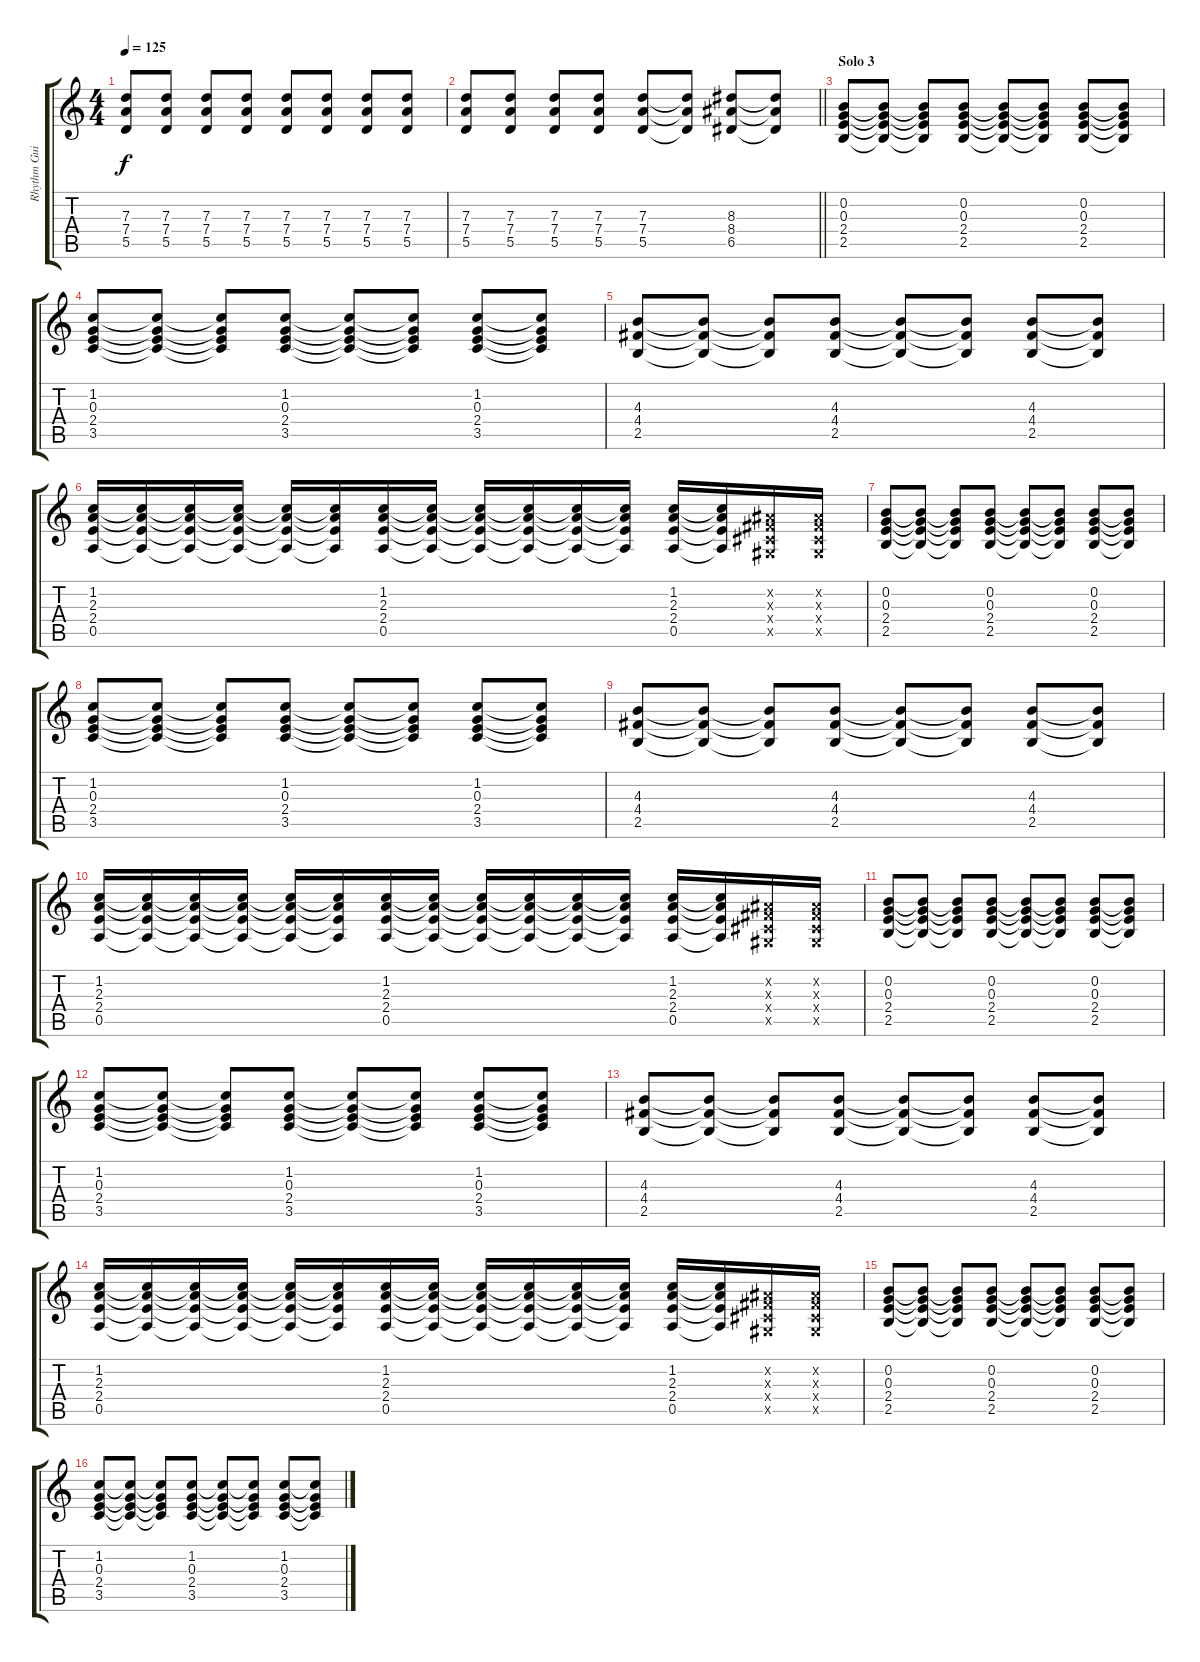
\track ("Rhythm Guitar" "Rhythm Gui") {instrument overdrivenguitar}
\staff {score tabs}
\tuning (E4 B3 G3 D3 A2 E2) {hide}
\ts (4 4)
\tempo 125
\clef g2
\ks c
(7.3 7.4 5.5).8{dy f} (7.3 7.4 5.5).8 (7.3 7.4 5.5).8 (7.3 7.4 5.5).8 (7.3 7.4 5.5).8 (7.3 7.4 5.5).8 (7.3 7.4 5.5).8 (7.3 7.4 5.5).8 |
\barLineRight lightlight
(7.3 7.4 5.5).8 (7.3 7.4 5.5).8 (7.3 7.4 5.5).8 (7.3 7.4 5.5).8 (7.3 7.4 5.5).8 (7.3{t} 7.4{t} 5.5{t}).8 (8.3 8.4 6.5).8 (8.3{t} 8.4{t} 6.5{t}).8 |
\section ("" "Solo 3")
(0.2 0.3 2.4 2.5).8 (0.2{t} 0.3{t} 2.4{t} 2.5{t}).8 (0.2{t} 0.3{t} 2.4{t} 2.5{t}).8 (0.2 0.3 2.4 2.5).8 (0.2{t} 0.3{t} 2.4{t} 2.5{t}).8 (0.2{t} 0.3{t} 2.4{t} 2.5{t}).8 (0.2 0.3 2.4 2.5).8 (0.2{t} 0.3{t} 2.4{t} 2.5{t}).8 |
(1.2 0.3 2.4 3.5).8 (1.2{t} 0.3{t} 2.4{t} 3.5{t}).8 (1.2{t} 0.3{t} 2.4{t} 3.5{t}).8 (1.2 0.3 2.4 3.5).8 (1.2{t} 0.3{t} 2.4{t} 3.5{t}).8 (1.2{t} 0.3{t} 2.4{t} 3.5{t}).8 (1.2 0.3 2.4 3.5).8 (1.2{t} 0.3{t} 2.4{t} 3.5{t}).8 |
(4.3 4.4 2.5).8 (4.3{t} 4.4{t} 2.5{t}).8 (4.3{t} 4.4{t} 2.5{t}).8 (4.3 4.4 2.5).8 (4.3{t} 4.4{t} 2.5{t}).8 (4.3{t} 4.4{t} 2.5{t}).8 (4.3 4.4 2.5).8 (4.3{t} 4.4{t} 2.5{t}).8 |
(1.2 2.3 2.4 0.5).16 (1.2{t} 2.3{t} 2.4{t} 0.5{t}).16 (1.2{t} 2.3{t} 2.4{t} 0.5{t}).16 (1.2{t} 2.3{t} 2.4{t} 0.5{t}).16 (1.2{t} 2.3{t} 2.4{t} 0.5{t}).16 (1.2{t} 2.3{t} 2.4{t} 0.5{t}).16 (1.2 2.3 2.4 0.5).16 (1.2{t} 2.3{t} 2.4{t} 0.5{t}).16 (1.2{t} 2.3{t} 2.4{t} 0.5{t}).16 (1.2{t} 2.3{t} 2.4{t} 0.5{t}).16 (1.2{t} 2.3{t} 2.4{t} 0.5{t}).16 (1.2{t} 2.3{t} 2.4{t} 0.5{t}).16 (1.2 2.3 2.4 0.5).16 (1.2{t} 2.3{t} 2.4{t} 0.5{t}).16 (-1.2{x} -1.3{x} -1.4{x} -1.5{x}).16 (-1.2{x} -1.3{x} -1.4{x} -1.5{x}).16 |
(0.2 0.3 2.4 2.5).8 (0.2{t} 0.3{t} 2.4{t} 2.5{t}).8 (0.2{t} 0.3{t} 2.4{t} 2.5{t}).8 (0.2 0.3 2.4 2.5).8 (0.2{t} 0.3{t} 2.4{t} 2.5{t}).8 (0.2{t} 0.3{t} 2.4{t} 2.5{t}).8 (0.2 0.3 2.4 2.5).8 (0.2{t} 0.3{t} 2.4{t} 2.5{t}).8 |
(1.2 0.3 2.4 3.5).8 (1.2{t} 0.3{t} 2.4{t} 3.5{t}).8 (1.2{t} 0.3{t} 2.4{t} 3.5{t}).8 (1.2 0.3 2.4 3.5).8 (1.2{t} 0.3{t} 2.4{t} 3.5{t}).8 (1.2{t} 0.3{t} 2.4{t} 3.5{t}).8 (1.2 0.3 2.4 3.5).8 (1.2{t} 0.3{t} 2.4{t} 3.5{t}).8 |
(4.3 4.4 2.5).8 (4.3{t} 4.4{t} 2.5{t}).8 (4.3{t} 4.4{t} 2.5{t}).8 (4.3 4.4 2.5).8 (4.3{t} 4.4{t} 2.5{t}).8 (4.3{t} 4.4{t} 2.5{t}).8 (4.3 4.4 2.5).8 (4.3{t} 4.4{t} 2.5{t}).8 |
(1.2 2.3 2.4 0.5).16 (1.2{t} 2.3{t} 2.4{t} 0.5{t}).16 (1.2{t} 2.3{t} 2.4{t} 0.5{t}).16 (1.2{t} 2.3{t} 2.4{t} 0.5{t}).16 (1.2{t} 2.3{t} 2.4{t} 0.5{t}).16 (1.2{t} 2.3{t} 2.4{t} 0.5{t}).16 (1.2 2.3 2.4 0.5).16 (1.2{t} 2.3{t} 2.4{t} 0.5{t}).16 (1.2{t} 2.3{t} 2.4{t} 0.5{t}).16 (1.2{t} 2.3{t} 2.4{t} 0.5{t}).16 (1.2{t} 2.3{t} 2.4{t} 0.5{t}).16 (1.2{t} 2.3{t} 2.4{t} 0.5{t}).16 (1.2 2.3 2.4 0.5).16 (1.2{t} 2.3{t} 2.4{t} 0.5{t}).16 (-1.2{x} -1.3{x} -1.4{x} -1.5{x}).16 (-1.2{x} -1.3{x} -1.4{x} -1.5{x}).16 |
(0.2 0.3 2.4 2.5).8 (0.2{t} 0.3{t} 2.4{t} 2.5{t}).8 (0.2{t} 0.3{t} 2.4{t} 2.5{t}).8 (0.2 0.3 2.4 2.5).8 (0.2{t} 0.3{t} 2.4{t} 2.5{t}).8 (0.2{t} 0.3{t} 2.4{t} 2.5{t}).8 (0.2 0.3 2.4 2.5).8 (0.2{t} 0.3{t} 2.4{t} 2.5{t}).8 |
(1.2 0.3 2.4 3.5).8 (1.2{t} 0.3{t} 2.4{t} 3.5{t}).8 (1.2{t} 0.3{t} 2.4{t} 3.5{t}).8 (1.2 0.3 2.4 3.5).8 (1.2{t} 0.3{t} 2.4{t} 3.5{t}).8 (1.2{t} 0.3{t} 2.4{t} 3.5{t}).8 (1.2 0.3 2.4 3.5).8 (1.2{t} 0.3{t} 2.4{t} 3.5{t}).8 |
(4.3 4.4 2.5).8 (4.3{t} 4.4{t} 2.5{t}).8 (4.3{t} 4.4{t} 2.5{t}).8 (4.3 4.4 2.5).8 (4.3{t} 4.4{t} 2.5{t}).8 (4.3{t} 4.4{t} 2.5{t}).8 (4.3 4.4 2.5).8 (4.3{t} 4.4{t} 2.5{t}).8 |
(1.2 2.3 2.4 0.5).16 (1.2{t} 2.3{t} 2.4{t} 0.5{t}).16 (1.2{t} 2.3{t} 2.4{t} 0.5{t}).16 (1.2{t} 2.3{t} 2.4{t} 0.5{t}).16 (1.2{t} 2.3{t} 2.4{t} 0.5{t}).16 (1.2{t} 2.3{t} 2.4{t} 0.5{t}).16 (1.2 2.3 2.4 0.5).16 (1.2{t} 2.3{t} 2.4{t} 0.5{t}).16 (1.2{t} 2.3{t} 2.4{t} 0.5{t}).16 (1.2{t} 2.3{t} 2.4{t} 0.5{t}).16 (1.2{t} 2.3{t} 2.4{t} 0.5{t}).16 (1.2{t} 2.3{t} 2.4{t} 0.5{t}).16 (1.2 2.3 2.4 0.5).16 (1.2{t} 2.3{t} 2.4{t} 0.5{t}).16 (-1.2{x} -1.3{x} -1.4{x} -1.5{x}).16 (-1.2{x} -1.3{x} -1.4{x} -1.5{x}).16 |
(0.2 0.3 2.4 2.5).8 (0.2{t} 0.3{t} 2.4{t} 2.5{t}).8 (0.2{t} 0.3{t} 2.4{t} 2.5{t}).8 (0.2 0.3 2.4 2.5).8 (0.2{t} 0.3{t} 2.4{t} 2.5{t}).8 (0.2{t} 0.3{t} 2.4{t} 2.5{t}).8 (0.2 0.3 2.4 2.5).8 (0.2{t} 0.3{t} 2.4{t} 2.5{t}).8 |
(1.2 0.3 2.4 3.5).8 (1.2{t} 0.3{t} 2.4{t} 3.5{t}).8 (1.2{t} 0.3{t} 2.4{t} 3.5{t}).8 (1.2 0.3 2.4 3.5).8 (1.2{t} 0.3{t} 2.4{t} 3.5{t}).8 (1.2{t} 0.3{t} 2.4{t} 3.5{t}).8 (1.2 0.3 2.4 3.5).8 (1.2{t} 0.3{t} 2.4{t} 3.5{t}).8
